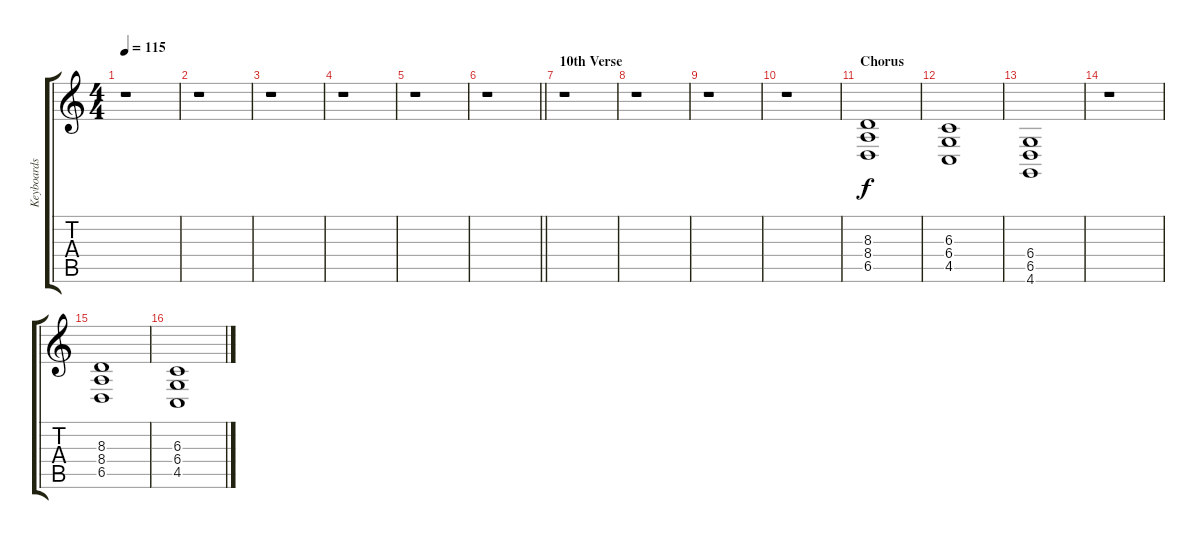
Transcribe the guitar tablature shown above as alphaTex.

\track ("Keyboards" "Keyboards") {instrument stringensemble1}
\staff {score tabs}
\tuning (Eb4 Bb3 Gb3 Db3 Ab2 Eb2) {hide}
\ts (4 4)
\tempo 115
\clef g2
\ks c
r.1{dy f} |
r.1 |
r.1 |
r.1 |
r.1 |
\barLineRight lightlight
r.1 |
\section ("" "10th Verse")
r.1 |
r.1 |
r.1 |
r.1 |
\section ("" "Chorus")
(8.3 8.4 6.5).1{volume 8 instrument stringensemble1} |
(6.3 6.4 4.5).1 |
(6.4 6.5 4.6).1 |
r.1 |
(8.3 8.4 6.5).1 |
(6.3 6.4 4.5).1
